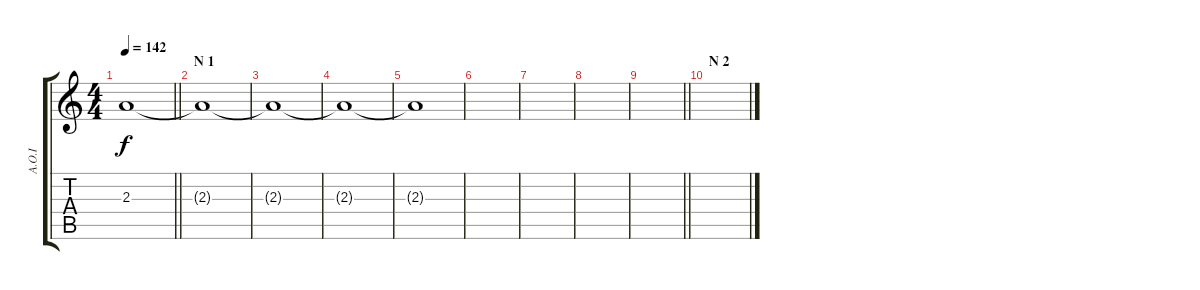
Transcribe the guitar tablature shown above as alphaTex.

\track ("A.O.I" "A.O.I") {instrument distortionguitar}
\staff {score tabs}
\tuning (E4 B3 G3 D3 A2 E2) {hide}
\ts (4 4)
\tempo 142
\clef g2
\barLineRight lightlight
\ks c
2.3.1{dy f} |
\section ("" "N 1")
2.3{t}.1 |
2.3{t}.1 |
2.3{t}.1 |
2.3{t}.1 |
|
|
|
\barLineRight lightlight
|
\section ("" "N 2")
